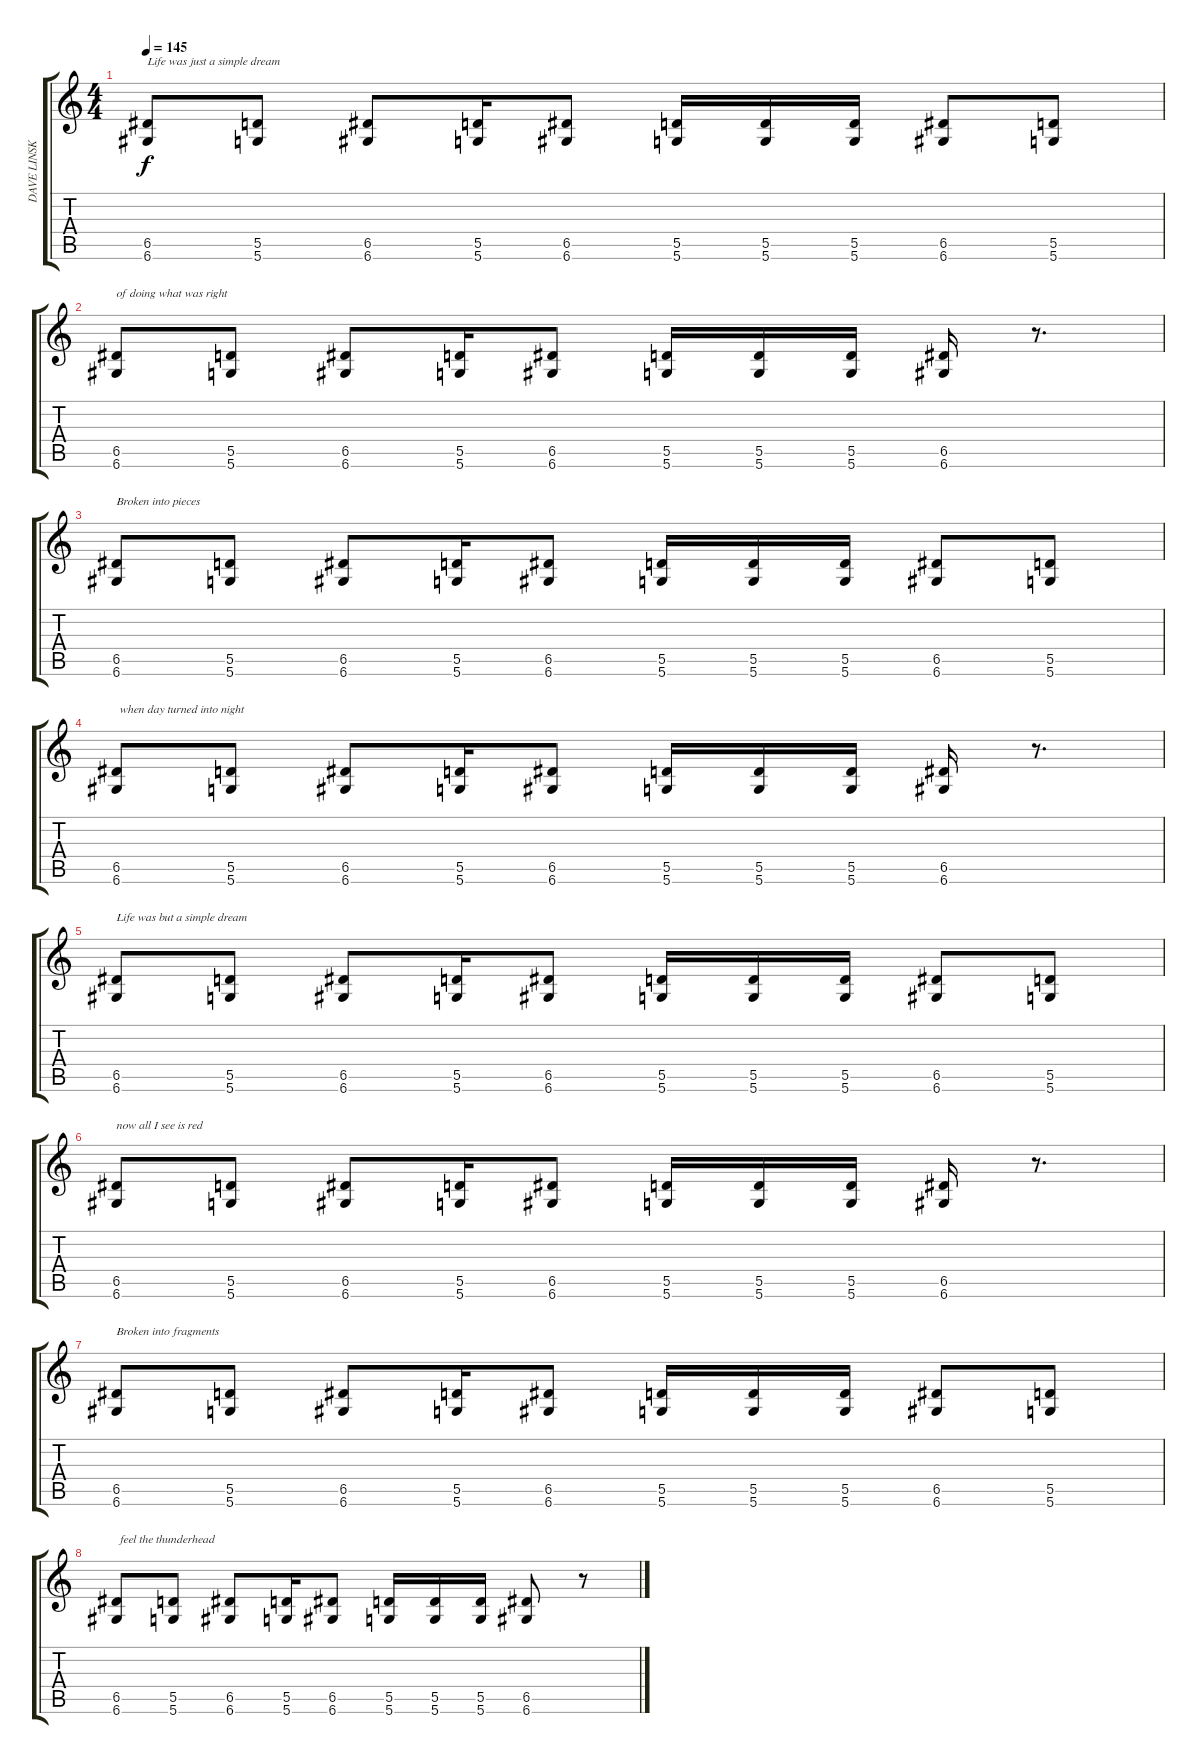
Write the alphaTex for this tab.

\track ("DAVE LINSK - rhythm & lead guitar" "DAVE LINSK") {instrument distortionguitar}
\staff {score tabs}
\tuning (E4 B3 G3 D3 A2 D2) {hide}
\ts (4 4)
\tempo 145
\clef g2
\ks c
(6.5 6.6).8{txt "Life was just a simple dream" dy f} (5.5 5.6).8 (6.5 6.6).8 (5.5 5.6).16 (6.5 6.6).8 (5.5 5.6).16 (5.5 5.6).16 (5.5 5.6).16 (6.5 6.6).8 (5.5 5.6).8 |
(6.5 6.6).8{txt "of doing what was right"} (5.5 5.6).8 (6.5 6.6).8 (5.5 5.6).16 (6.5 6.6).8 (5.5 5.6).16 (5.5 5.6).16 (5.5 5.6).16 (6.5 6.6).16 r.8{d} |
(6.5 6.6).8{txt "Broken into pieces "} (5.5 5.6).8 (6.5 6.6).8 (5.5 5.6).16 (6.5 6.6).8 (5.5 5.6).16 (5.5 5.6).16 (5.5 5.6).16 (6.5 6.6).8 (5.5 5.6).8 |
(6.5 6.6).8{txt " when day turned into night"} (5.5 5.6).8 (6.5 6.6).8 (5.5 5.6).16 (6.5 6.6).8 (5.5 5.6).16 (5.5 5.6).16 (5.5 5.6).16 (6.5 6.6).16 r.8{d} |
(6.5 6.6).8{txt "Life was but a simple dream"} (5.5 5.6).8 (6.5 6.6).8 (5.5 5.6).16 (6.5 6.6).8 (5.5 5.6).16 (5.5 5.6).16 (5.5 5.6).16 (6.5 6.6).8 (5.5 5.6).8 |
(6.5 6.6).8{txt "now all I see is red"} (5.5 5.6).8 (6.5 6.6).8 (5.5 5.6).16 (6.5 6.6).8 (5.5 5.6).16 (5.5 5.6).16 (5.5 5.6).16 (6.5 6.6).16 r.8{d} |
(6.5 6.6).8{txt "Broken into fragments "} (5.5 5.6).8 (6.5 6.6).8 (5.5 5.6).16 (6.5 6.6).8 (5.5 5.6).16 (5.5 5.6).16 (5.5 5.6).16 (6.5 6.6).8 (5.5 5.6).8 |
(6.5 6.6).8{txt " feel the thunderhead"} (5.5 5.6).8 (6.5 6.6).8 (5.5 5.6).16 (6.5 6.6).8 (5.5 5.6).16 (5.5 5.6).16 (5.5 5.6).16 (6.5 6.6).8 r.8
